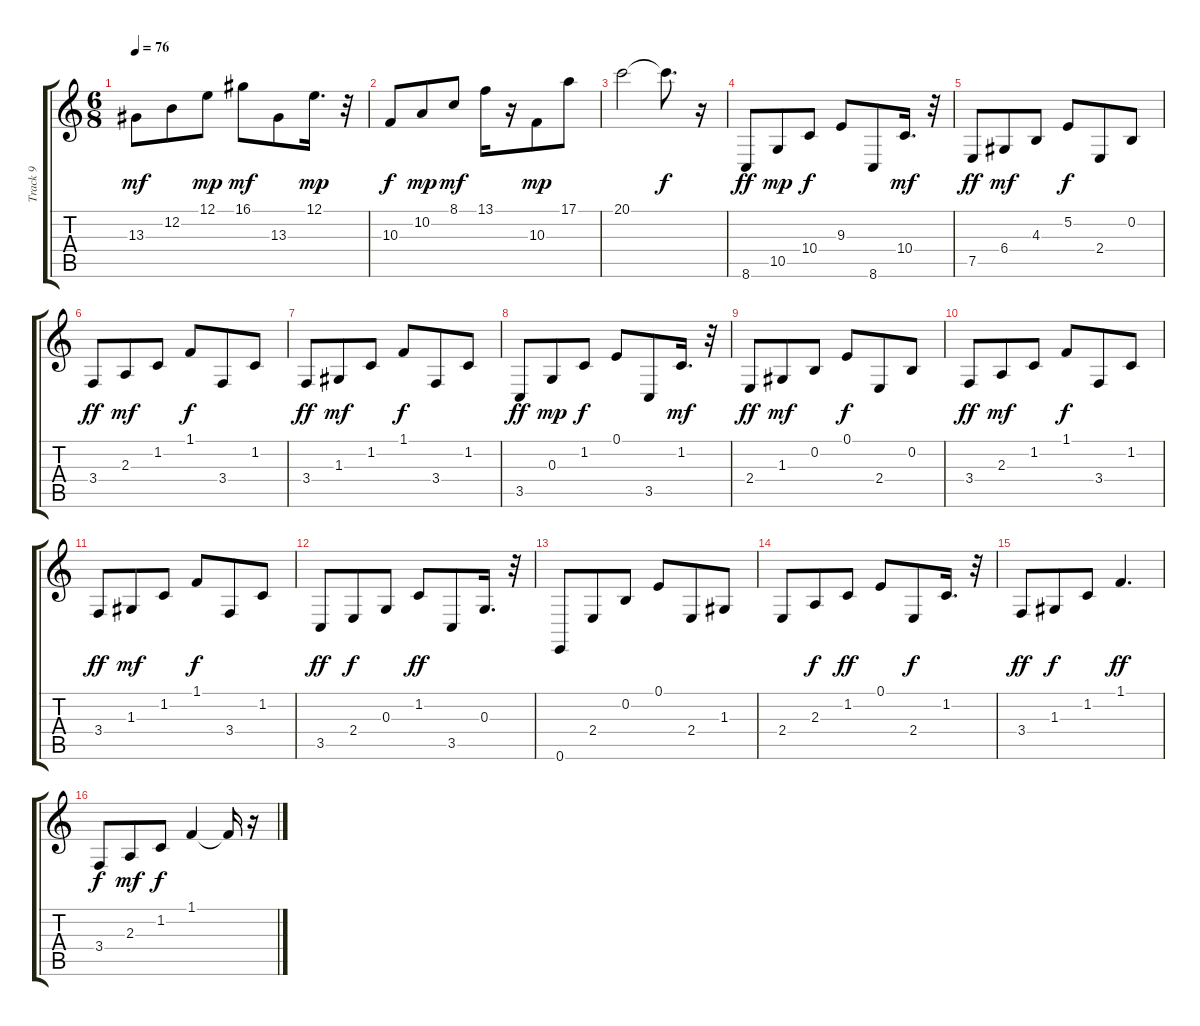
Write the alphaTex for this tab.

\track ("Track 9" "Track 9") {instrument acousticgrandpiano}
\staff {score tabs}
\tuning (E4 B3 G3 D3 A2 E2) {hide}
\ts (6 8)
\tempo 76
\clef g2
\ks c
13.3.8{dy mf} 12.2.8 12.1.8{dy mp} 16.1.8{dy mf} 13.3.8 12.1.16{d dy mp} r.32 |
10.3.8{dy f} 10.2.8{dy mp} 8.1.8{dy mf} 13.1.16 r.16 10.3.8{dy mp} 17.1.8 |
20.1.2 20.1{t}.8{d dy f} r.16 |
8.6.8{dy ff} 10.5.8{dy mp} 10.4.8{dy f} 9.3.8 8.6.8 10.4.16{d dy mf} r.32 |
7.5.8{dy ff} 6.4.8{dy mf} 4.3.8 5.2.8{dy f} 2.4.8 0.2.8 |
3.4.8{dy ff} 2.3.8{dy mf} 1.2.8 1.1.8{dy f} 3.4.8 1.2.8 |
3.4.8{dy ff} 1.3.8{dy mf} 1.2.8 1.1.8{dy f} 3.4.8 1.2.8 |
3.5.8{dy ff} 0.3.8{dy mp} 1.2.8{dy f} 0.1.8 3.5.8 1.2.16{d dy mf} r.32 |
2.4.8{dy ff} 1.3.8{dy mf} 0.2.8 0.1.8{dy f} 2.4.8 0.2.8 |
3.4.8{dy ff} 2.3.8{dy mf} 1.2.8 1.1.8{dy f} 3.4.8 1.2.8 |
3.4.8{dy ff} 1.3.8{dy mf} 1.2.8 1.1.8{dy f} 3.4.8 1.2.8 |
3.5.8{dy ff} 2.4.8{dy f} 0.3.8 1.2.8{dy ff} 3.5.8 0.3.16{d} r.32 |
0.6.8 2.4.8 0.2.8 0.1.8 2.4.8 1.3.8 |
2.4.8 2.3.8{dy f} 1.2.8{dy ff} 0.1.8 2.4.8{dy f} 1.2.16{d} r.32 |
3.4.8{dy ff} 1.3.8{dy f} 1.2.8 1.1.4{d dy ff} |
3.4.8{dy f} 2.3.8{dy mf} 1.2.8{dy f} 1.1.4 1.1{t}.16 r.16
